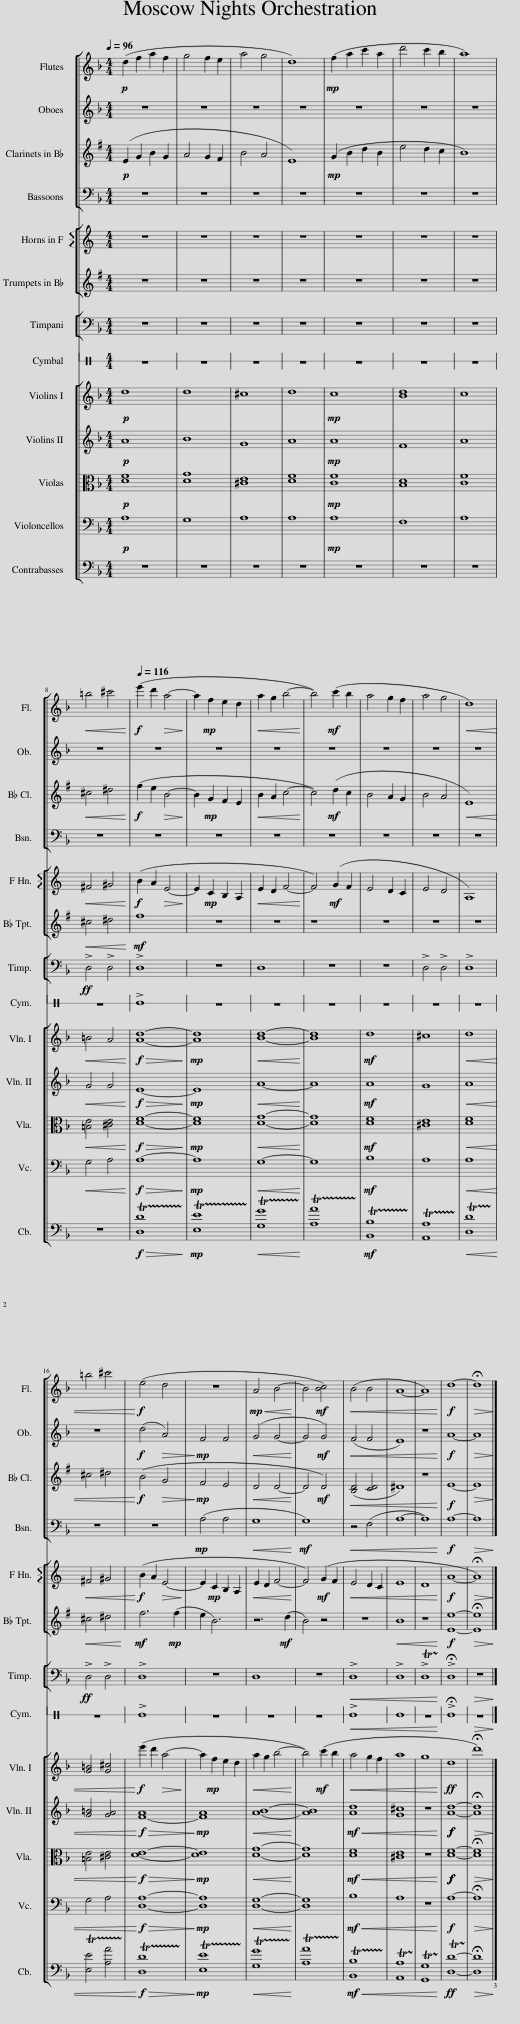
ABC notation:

X:1
%%score [ 1 2 3 4 ] [ 5 6 ] 7 8 [ 9 10 11 12 13 ]
L:1/8
Q:1/4=96
M:4/4
I:linebreak $
K:F
V:1 treble
V:2 treble
V:3 treble transpose=-2
V:4 bass
V:5 treble transpose=-7
V:6 treble transpose=-2
V:7 bass
V:8 perc stafflines=1
K:none
V:9 treble
V:10 treble
V:11 alto
V:12 bass
V:13 bass transpose=-12
V:1
!p! (d2 f2 a2 f2 | g4 f2 e2 | a4 g4 | d8) |!mp! (f2 a2 c'2 a2 | %5
 d'4 c'2 b2 | a8) |$!<(! =b4 ^c'4!<)! |[Q:1/4=116]!f! (e'2 d'2!>(! a4-!>)! | a2!mp! f2 e2 d2 | %10
!<(! a2 g2 b4-!<)! | b4)!mf! (c'2 b2 | a4 g2 f2 | a4 g4 |!<(! d8) |$ %15
 =b4 ^c'4!<)! |!f! (e4 d4 | z8 |!mp!!<(! A4 B4-!<)! | B4!mf! [Bc]4) | %20
!<(! (B4 B4 | A8- | A8)!<)! |!f! d8- |!>(! !fermata!d8!>)! |] %25
V:2
 z8 | z8 | z8 | z8 | z8 | %5
 z8 | z8 |$ z8 | z8 | z8 | %10
 z8 | z8 | z8 | z8 | z8 |$ %15
 z8 |!f! (d4!>(! A4)!>)! |!mp! F4 F4 |!<(! (G4 G4-!<)! | G4!mf! G4) | %20
!<(! (F4 F4 | E8) | z8!<)! |!f! A8- |!>(! A8!>)! |] %25
V:3
[K:G]!p! (E2 G2 B2 G2 | A4 G2 F2 | B4 A4 | E8) |!mp! (G2 B2 d2 B2 | %5
 e4 d2 c2 | B8) |$!<(! ^c4 ^d4!<)! |!f! (f2 e2!>(! B4-!>)! | B2!mp! G2 F2 E2 | %10
!<(! B2 A2 c4-!<)! | c4)!mf! (d2 c2 | B4 A2 G2 | B4 A4 |!<(! E8) |$ %15
 ^c4 ^d4!<)! |!f! (B4!>(! G4!>)! |!mp! F4 E4 |!<(! D4 D4-!<)! | D4!mf! D4) | %20
!<(! ([B,D]4 [CD]4 | ^D8) | z8!<)! |!f! E8- |!>(! E8!>)! |] %25
V:4
 z8 | z8 | z8 | z8 | z8 | %5
 z8 | z8 |$ z8 | z8 | z8 | %10
 z8 | z8 | z8 | z8 | z8 |$ %15
 z8 | z8 |!mp! (A,4 A,4 |!<(! G,8!<)! |!mf! G,8) | %20
!<(! z4 (F,4 | A,8- | A,8)!<)! |!f! A,8- |!>(! A,8!>)! |] %25
V:5
[K:C] z8 | z8 | z8 | z8 | z8 | %5
 z8 | z8 |$!<(! ^F4 ^G4!<)! |!f! (B2 A2!>(! E4-!>)! | E2!mp! C2 B,2 A,2 | %10
!<(! E2 D2 F4-!<)! | F4)!mf! (G2 F2 | E4 D2 C2 | E4 D4 | A,8) |$ %15
!<(! ^F4 ^G4!<)! |!f! (B2 A2!>(! E4-!>)! | E2!mp! C2 B,2 A,2 |!<(! E2 D2 F4-!<)! | F4)!mf! (G2 F2 | %20
!<(! E4 D2 C2 | E8 | D8!<)! |!f! A8- |!>(! !fermata!A8)!>)! |] %25
V:6
[K:G] z8 | z8 | z8 | z8 | z8 | %5
 z8 | z8 |$!<(! ^c4 ^d4!<)! |!mf! f8 | z8 | %10
 z8 | z8 | z8 | z8 | z8 |$ %15
!<(! ^c4 ^d4!<)! |!mf! f6!mp! (f2 | e2 B6) | z6!mf! (d2 | B4) z4 | %20
 z8 |!<(! B8 | z8!<)! |!f! [Ee]8- |!>(! !fermata![Ee]8!>)! |] %25
V:7
 z8 | z8 | z8 | z8 | z8 | %5
 z8 | z8 |$!ff! !>!D,4 !>!D,4 | !>!D,8 | z8 | %10
 D,8 | z8 | z8 | !>!D,4 !>!D,4 | !>!D,8 |$ %15
!ff! !>!D,4 !>!D,4 | !>!D,8 | z8 | D,8 | z8 | %20
!<(! !>!D,8 | !>!D,8 | !trill(!!>!TD,8!trill)!!<)! | !>!!fermata!D,8 |!>(! z8!>)! |] %25
V:8
[K:C] z8 | z8 | z8 | z8 | z8 | %5
 z8 | z8 |$ z8 | !>!E8 | z8 | %10
 z8 | z8 | z8 | z8 | z8 |$ %15
 z8 | !>!E8 | z8 | z8 | z8 | %20
!<(! !>!E8 | E8 | z8!<)! | !>!!fermata!E8 |!>(! z8!>)! |] %25
V:9
!p! d8 | d8 | ^c8 | d8 |!mp! c8 | %5
 [Bd]8 | c8 |$!<(! =B4 A4!<)! |!f!!>(! [Ad]8-!>)! |!mp! [Ad]8 | %10
!<(! [Bd]8-!<)! | [Bd]8 |!mf! d8 | ^c8 |!<(! d8 |$ %15
 [G=B]4 [G^c]4!<)! |!f! (e'2 d'2!>(! a4-!>)! | a2!mp! f2 e2 d2 |!<(! a2 g2 b4-!<)! | b4)!mf! (c'2 b2 | %20
!<(! a4 g2 f2 | a8 | g8!<)! |!ff! d8 | !fermata!d'8) |] %25
V:10
!p! A8 | B8 | G8 | A8 |!mp! A8 | %5
 F8 | A8 |$!<(! G4 G4!<)! |!f!!>(! E8-!>)! |!mp! E8 | %10
!<(! A8-!<)! | A8 |!mf! A8 | G8 |!<(! A8 |$ %15
 [G=B]4 [GA]4!<)! |!f!!>(! [F-A]8!>)! |!mp! [FA]8 |!<(! [AB]8-!<)! | [AB]8 | %20
!mf!!<(! [Ad]8 | [G^c]8 | z8!<)! |!f!!f! [Ad]8- |!>(! !fermata![Ad]8!>)! |] %25
V:11
!p! [DF]8 | [DG]8 | [^CE]8 | [DF]8 |!mp! [CF]8 | %5
 [B,D]8 | [CF]8 |$!<(! [=B,E]4 [^CE]4!<)! |!f!!>(! [DF]8-!>)! |!mp! [DF]8 | %10
!<(! [DG]8-!<)! | [DG]8 |!mf! [DF]8 | [^CE]8 |!<(! [DF]8 |$ %15
 [=B,E]4 [^CE]4!<)! |!f!!>(! [DE]8-!>)! |!mp! [DE]8 |!<(! [DG]8-!<)! | [DG]8 | %20
!mf!!<(! [DF]8 | [^CE]8 | z8!<)! |!f!!f! [DF]8- |!>(! !fermata![DF]8!>)! |] %25
V:12
!p! A,8 | G,8 | A,8 | A,8 |!mp! A,8 | %5
 F,8 | A,8 |$!<(! G,4 A,4!<)! |!f!!>(! A,8-!>)! |!mp! A,8 | %10
!<(! G,8-!<)! | G,8 |!mf! B,8 | A,8 |!<(! A,8 |$ %15
 G,4 A,4!<)! |!f!!>(! [D,A,]8-!>)! |!mp! [D,A,]8 |!<(! [D,G,]8-!<)! | [D,G,]8 | %20
!mf!!<(! B,8 | A,8 | z8!<)! |!f! A,8- |!>(! !fermata!A,8!>)! |] %25
V:13
 z8 | z8 | z8 | z8 | z8 | %5
 z8 | z8 |$ z8 |!f!!>(! !trill(!T[D,D]8!trill)!!>)! |!mp! !trill(!T[E,E]8!trill)! | %10
!<(! !trill(!T[G,G]8!trill)!!<)! | !trill(!T[A,A]8!trill)! |!mf! !trill(!T[B,,B,]8!trill)! | !trill(!T[A,,A,]8!trill)! |!<(! !trill(!T[D,D]8!trill)! |$ %15
 !trill(!T[E,E]4 [A,A]4!trill)!!<)! |!f!!>(! !trill(!T[D,D]8!trill)!!>)! |!mp! !trill(!T[E,E]8!trill)! |!<(! !trill(!T[G,G]8!trill)!!<)! | !trill(!T[A,A]8!trill)! | %20
!mf!!<(! !trill(!T[B,,B,]8!trill)! | !trill(!T[A,,A,]8!trill)! | !trill(!T[G,,G,]8!trill)!!<)! |!ff! !trill(!T[D,D]8-!trill)! |!>(! !fermata![D,D]8!>)! |] %25
